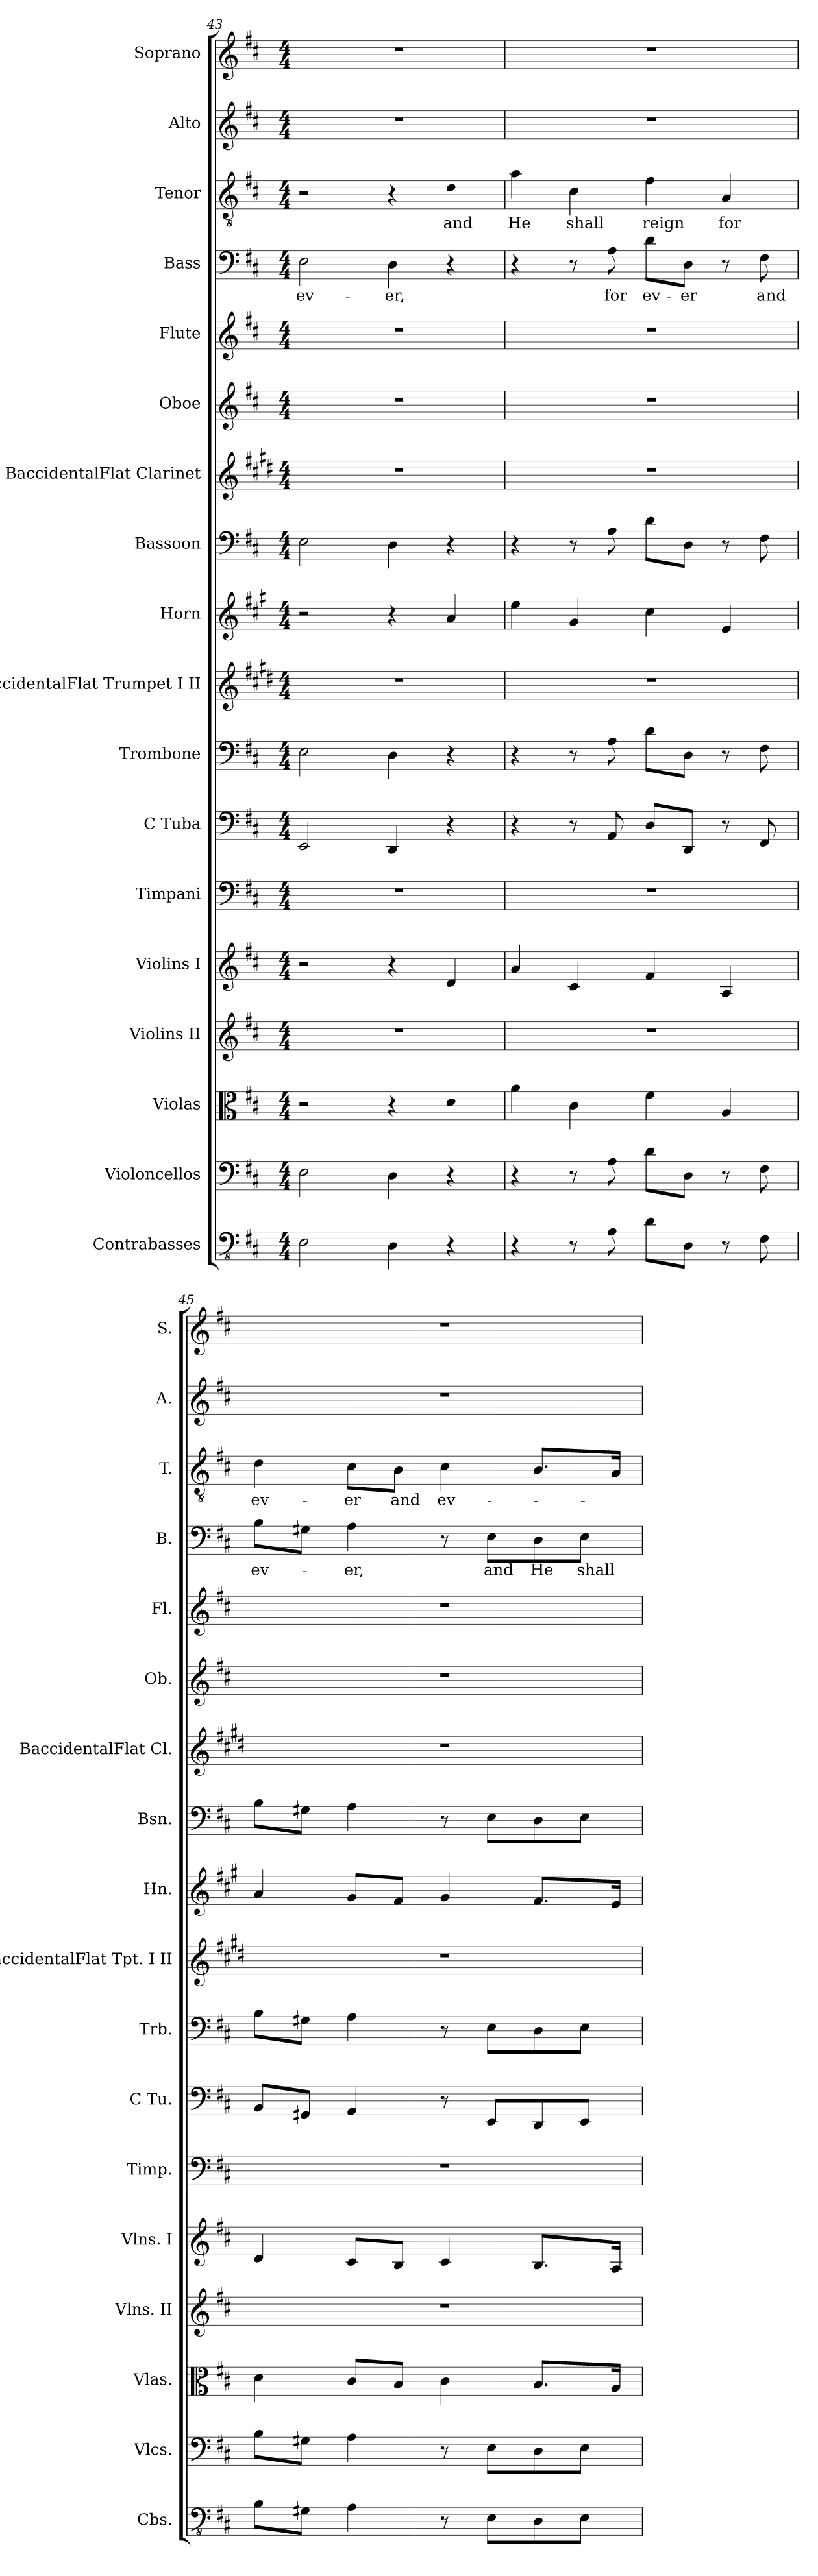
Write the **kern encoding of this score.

**kern	**kern	**kern	**kern	**kern	**kern	**kern	**kern	**kern	**kern	**kern	**kern	**kern	**kern	**kern	**text	**kern	**text	**kern	**kern
*part18	*part17	*part16	*part15	*part14	*part13	*part12	*part11	*part10	*part9	*part8	*part7	*part6	*part5	*part4	*part4	*part3	*part3	*part2	*part1
*staff18	*staff17	*staff16	*staff15	*staff14	*staff13	*staff12	*staff11	*staff10	*staff9	*staff8	*staff7	*staff6	*staff5	*staff4	*staff4	*staff3	*staff3	*staff2	*staff1
*I"Contrabasses	*I"Violoncellos	*I"Violas	*I"Violins II	*I"Violins I	*I"Timpani	*I"C Tuba	*I"Trombone	*I"BaccidentalFlat Trumpet I II	*I"Horn	*I"Bassoon	*I"BaccidentalFlat Clarinet	*I"Oboe	*I"Flute	*I"Bass	*	*I"Tenor	*	*I"Alto	*I"Soprano
*I'Cbs.	*I'Vlcs.	*I'Vlas.	*I'Vlns. II	*I'Vlns. I	*I'Timp.	*I'C Tu.	*I'Trb.	*I'BaccidentalFlat Tpt. I II	*I'Hn.	*I'Bsn.	*I'BaccidentalFlat Cl.	*I'Ob.	*I'Fl.	*I'B.	*	*I'T.	*	*I'A.	*I'S.
*clefFv4	*clefF4	*clefC3	*clefG2	*clefG2	*clefF4	*clefF4	*clefF4	*clefG2	*clefG2	*clefF4	*clefG2	*clefG2	*clefG2	*clefF4	*	*clefGv2	*	*clefG2	*clefG2
*	*	*	*	*	*	*	*	*ITrd1c2	*ITrd4c7	*	*ITrd1c2	*	*	*	*	*	*	*	*
*k[f#c#]	*k[f#c#]	*k[f#c#]	*k[f#c#]	*k[f#c#]	*k[f#c#]	*k[f#c#]	*k[f#c#]	*k[f#c#]	*k[f#c#]	*k[f#c#]	*k[f#c#]	*k[f#c#]	*k[f#c#]	*k[f#c#]	*	*k[f#c#]	*	*k[f#c#]	*k[f#c#]
*M4/4	*M4/4	*M4/4	*M4/4	*M4/4	*M4/4	*M4/4	*M4/4	*M4/4	*M4/4	*M4/4	*M4/4	*M4/4	*M4/4	*M4/4	*	*M4/4	*	*M4/4	*M4/4
=43	=43	=43	=43	=43	=43	=43	=43	=43	=43	=43	=43	=43	=43	=43	=43	=43	=43	=43	=43
!	!	!	!	!	!	!	!	!	!	!	!	!	!	!	!LO:LY:b	!	!	!	!
2EE\	2E\	2r	1r	2r	1r	2EE/	2E\	1r	2r	2E\	1r	1r	1r	2E\	ev-	2r	.	1r	1r
!	!	!	!	!	!	!	!	!	!	!	!	!	!	!	!LO:LY:b	!	!	!	!
4DD\	4D\	4r	.	4r	.	4DD/	4D\	.	4r	4D\	.	.	.	4D\	-er,	4r	.	.	.
!	!	!	!	!	!	!	!	!	!	!	!	!	!	!	!	!	!LO:LY:b	!	!
4r	4r	4d\	.	4d/	.	4r	4r	.	4d/	4r	.	.	.	4r	.	4d\	and	.	.
!!LO:PB:g=z
=44	=44	=44	=44	=44	=44	=44	=44	=44	=44	=44	=44	=44	=44	=44	=44	=44	=44	=44	=44
!	!	!	!	!	!	!	!	!	!	!	!	!	!	!	!	!	!LO:LY:b	!	!
4r	4r	4a\	1r	4a/	1r	4r	4r	1r	4a\	4r	1r	1r	1r	4r	.	4a\	He	1r	1r
!	!	!	!	!	!	!	!	!	!	!	!	!	!	!	!	!	!LO:LY:b	!	!
8r	8r	4c#\	.	4c#/	.	8r	8r	.	4c#/	8r	.	.	.	8r	.	4c#\	shall	.	.
!	!	!	!	!	!	!	!	!	!	!	!	!	!	!	!LO:LY:b	!	!	!	!
8AA\	8A\	.	.	.	.	8AA/	8A\	.	.	8A\	.	.	.	8A\	for	.	.	.	.
!	!	!	!	!	!	!	!	!	!	!	!	!	!	!	!LO:LY:b	!	!LO:LY:b	!	!
8D\L	8d\L	4f#\	.	4f#/	.	8D/L	8d\L	.	4f#\	8d\L	.	.	.	8d\L	ev-	4f#\	reign	.	.
!	!	!	!	!	!	!	!	!	!	!	!	!	!	!	!LO:LY:b	!	!	!	!
8DD\J	8D\J	.	.	.	.	8DD/J	8D\J	.	.	8D\J	.	.	.	8D\J	-er	.	.	.	.
!	!	!	!	!	!	!	!	!	!	!	!	!	!	!	!	!	!LO:LY:b	!	!
8r	8r	4A/	.	4A/	.	8r	8r	.	4A/	8r	.	.	.	8r	.	4A/	for	.	.
!	!	!	!	!	!	!	!	!	!	!	!	!	!	!	!LO:LY:b	!	!	!	!
8FF#\	8F#\	.	.	.	.	8FF#/	8F#\	.	.	8F#\	.	.	.	8F#\	and	.	.	.	.
=45	=45	=45	=45	=45	=45	=45	=45	=45	=45	=45	=45	=45	=45	=45	=45	=45	=45	=45	=45
!	!	!	!	!	!	!	!	!	!	!	!	!	!	!	!LO:LY:b	!	!LO:LY:b	!	!
8BB\L	8B\L	4d\	1r	4d/	1r	8BB/L	8B\L	1r	4d/	8B\L	1r	1r	1r	8B\L	ev-	4d\	ev-	1r	1r
8GG#X\J	8G#X\J	.	.	.	.	8GG#X/J	8G#X\J	.	.	8G#X\J	.	.	.	8G#X\J	.	.	.	.	.
!	!	!	!	!	!	!	!	!	!	!	!	!	!	!	!LO:LY:b	!	!LO:LY:b	!	!
4AA\	4A\	8c#/L	.	8c#/L	.	4AA/	4A\	.	8c#/L	4A\	.	.	.	4A\	-er,	8c#\L	-er	.	.
!	!	!	!	!	!	!	!	!	!	!	!	!	!	!	!	!	!LO:LY:b	!	!
.	.	8B/J	.	8B/J	.	.	.	.	8B/J	.	.	.	.	.	.	8B\J	and	.	.
!	!	!	!	!	!	!	!	!	!	!	!	!	!	!	!	!	!LO:LY:b	!	!
8r	8r	4c#\	.	4c#/	.	8r	8r	.	4c#/	8r	.	.	.	8r	.	4c#\	ev-	.	.
!	!	!	!	!	!	!	!	!	!	!	!	!	!	!	!LO:LY:b	!	!	!	!
8EE\L	8E\L	.	.	.	.	8EE/L	8E\L	.	.	8E\L	.	.	.	8E\L	and	.	.	.	.
!	!	!	!	!	!	!	!	!	!	!	!	!	!	!	!LO:LY:b	!	!	!	!
8DD\	8D\	8.B/L	.	8.B/L	.	8DD/	8D\	.	8.B/L	8D\	.	.	.	8D\	He	8.B/L	.	.	.
!	!	!	!	!	!	!	!	!	!	!	!	!	!	!	!LO:LY:b	!	!	!	!
8EE\J	8E\J	.	.	.	.	8EE/J	8E\J	.	.	8E\J	.	.	.	8E\J	shall	.	.	.	.
.	.	16A/Jk	.	16A/Jk	.	.	.	.	16A/Jk	.	.	.	.	.	.	16A/Jk	.	.	.
=	=	=	=	=	=	=	=	=	=	=	=	=	=	=	=	=	=	=	=
*-	*-	*-	*-	*-	*-	*-	*-	*-	*-	*-	*-	*-	*-	*-	*-	*-	*-	*-	*-
